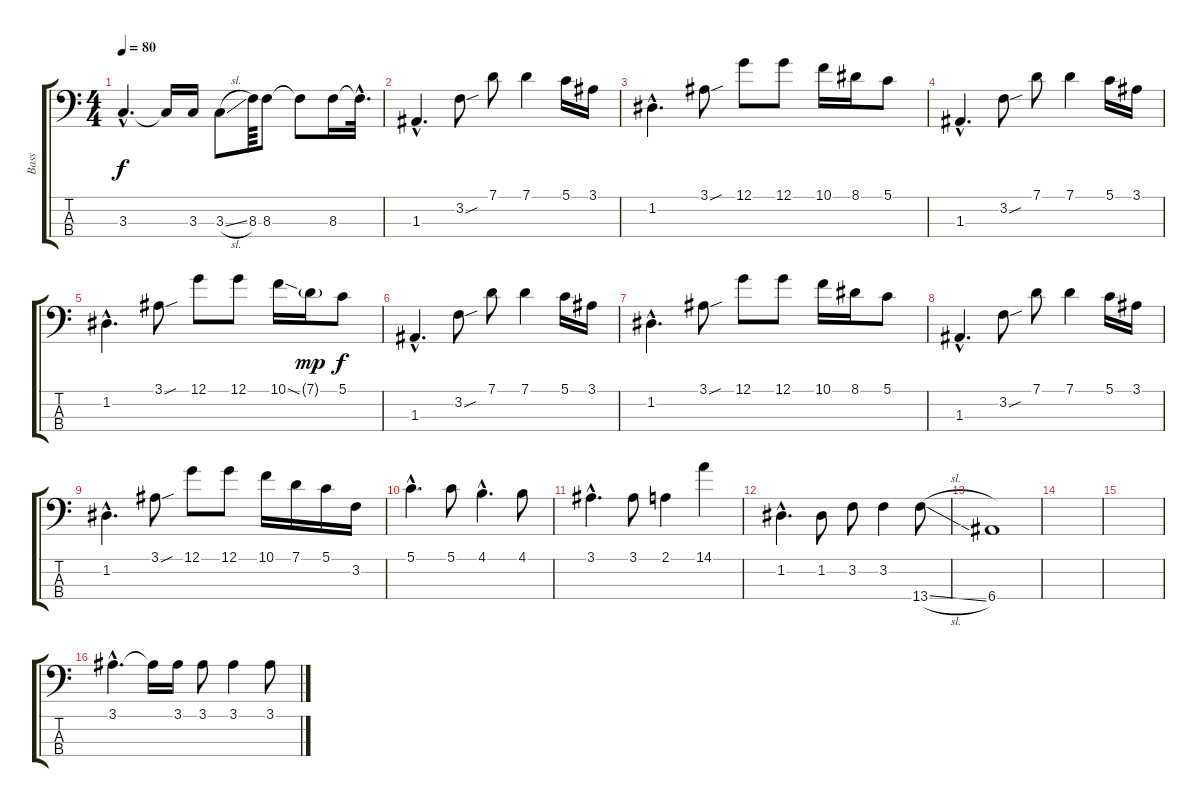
\track ("Bass" "Bass") {instrument electricbasspick}
\staff {score tabs}
\tuning (G2 D2 A1 E1) {hide}
\ts (4 4)
\tempo 80
\clef f4
\ks c
3.3{hac}.4{d dy f} 3.3{t}.16 3.3.16 3.3{sl}.8 8.3.64 8.3.8 8.3{t}.8 8.3.16 8.3{hac t}.32{d} |
1.3{hac}.4{d} 3.2{sou}.8 7.1.8 7.1.4 5.1.16 3.1.16 |
1.2{hac}.4{d} 3.1{sou}.8 12.1.8 12.1.8 10.1.16 8.1.16 5.1.8 |
1.3{hac}.4{d} 3.2{sou}.8 7.1.8 7.1.4 5.1.16 3.1.16 |
1.2{hac}.4{d} 3.1{sou}.8 12.1.8 12.1.8 10.1{sod}.16 7.1{g}.16{dy mp} 5.1.8{dy f} |
1.3{hac}.4{d} 3.2{sou}.8 7.1.8 7.1.4 5.1.16 3.1.16 |
1.2{hac}.4{d} 3.1{sou}.8 12.1.8 12.1.8 10.1.16 8.1.16 5.1.8 |
1.3{hac}.4{d} 3.2{sou}.8 7.1.8 7.1.4 5.1.16 3.1.16 |
1.2{hac}.4{d} 3.1{sou}.8 12.1.8 12.1.8 10.1.16 7.1.16 5.1.16 3.2.16 |
5.1{hac}.4{d} 5.1.8 4.1{hac}.4{d} 4.1.8 |
3.1{hac}.4{d} 3.1.8 2.1.4 14.1.4 |
1.2{hac}.4{d} 1.2.8 3.2.8 3.2.4 13.4{sl}.8 |
6.4.1 |
|
|
3.1{hac}.4{d} 3.1{t}.16 3.1.16 3.1.8 3.1.4 3.1.8
